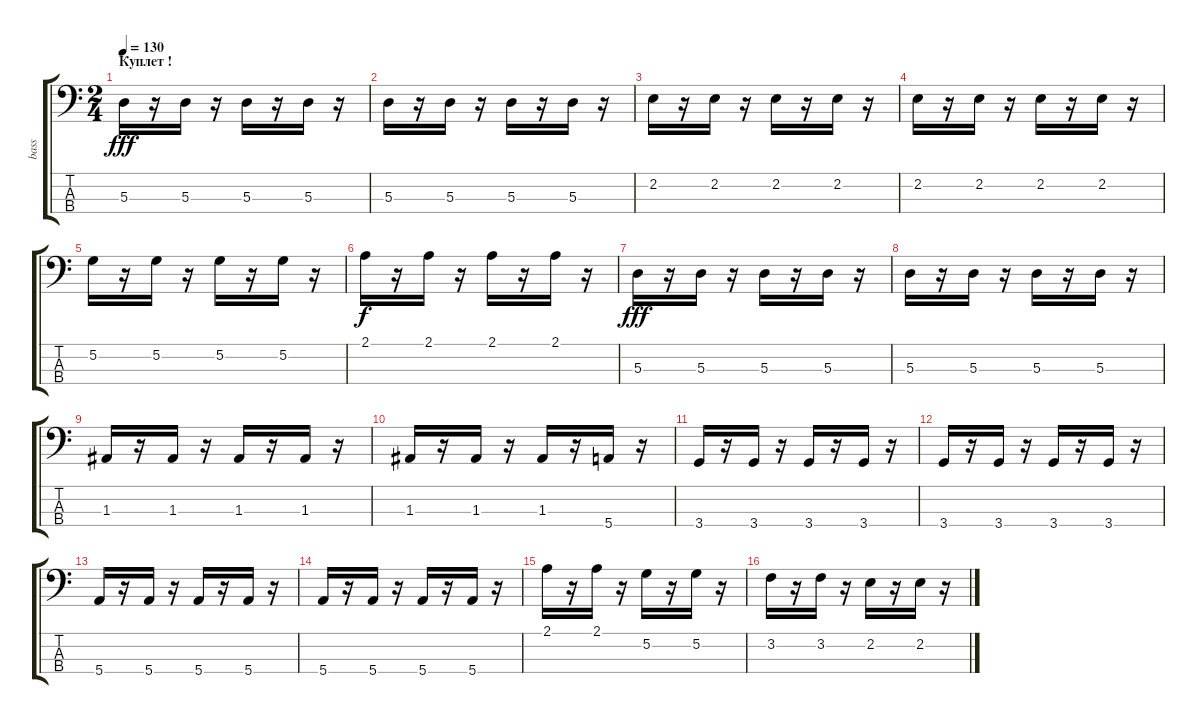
\track ("bass" "bass") {solo instrument electricbassfinger}
\staff {score tabs}
\tuning (G2 D2 A1 E1) {hide}
\ts (2 4)
\section ("" "Куплет !")
\tempo 130
\clef f4
\ks c
5.3.16{dy fff} r.16 5.3.16 r.16 5.3.16 r.16 5.3.16 r.16 |
5.3.16 r.16 5.3.16 r.16 5.3.16 r.16 5.3.16 r.16 |
2.2.16 r.16 2.2.16 r.16 2.2.16 r.16 2.2.16 r.16 |
2.2.16 r.16 2.2.16 r.16 2.2.16 r.16 2.2.16 r.16 |
5.2.16 r.16 5.2.16 r.16 5.2.16 r.16 5.2.16 r.16 |
2.1.16{dy f} r.16 2.1.16 r.16 2.1.16 r.16 2.1.16 r.16 |
5.3.16{dy fff} r.16 5.3.16 r.16 5.3.16 r.16 5.3.16 r.16 |
5.3.16 r.16 5.3.16 r.16 5.3.16 r.16 5.3.16 r.16 |
1.3.16 r.16 1.3.16 r.16 1.3.16 r.16 1.3.16 r.16 |
1.3.16 r.16 1.3.16 r.16 1.3.16 r.16 5.4.16 r.16 |
3.4.16 r.16 3.4.16 r.16 3.4.16 r.16 3.4.16 r.16 |
3.4.16 r.16 3.4.16 r.16 3.4.16 r.16 3.4.16 r.16 |
5.4.16 r.16 5.4.16 r.16 5.4.16 r.16 5.4.16 r.16 |
5.4.16 r.16 5.4.16 r.16 5.4.16 r.16 5.4.16 r.16 |
2.1.16 r.16 2.1.16 r.16 5.2.16 r.16 5.2.16 r.16 |
3.2.16 r.16 3.2.16 r.16 2.2.16 r.16 2.2.16 r.16
